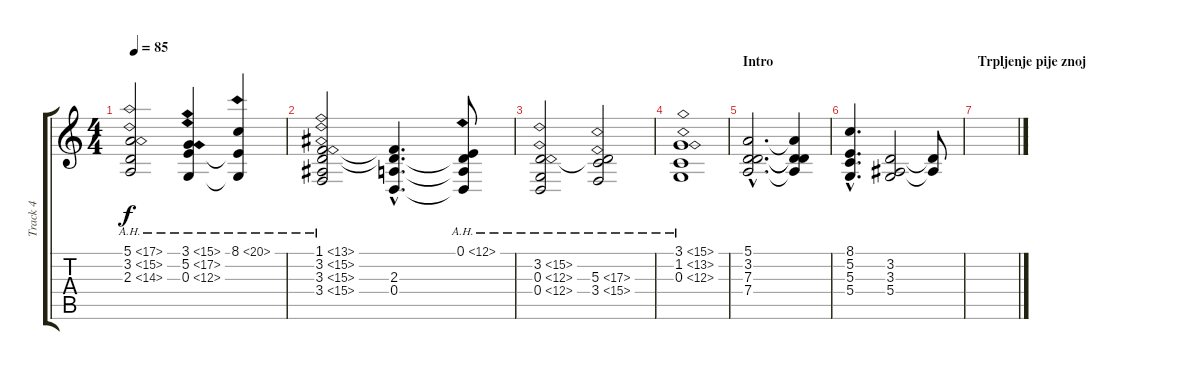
\track ("Track 4" "Track 4") {instrument stringensemble1}
\staff {score tabs}
\tuning (E4 B3 G3 D3 A2 E2) {hide}
\ts (4 4)
\tempo 85
\clef g2
\ks c
(5.1{ah 12} 3.2{ah 12} 2.3{ah 12}).2{dy f volume 10 instrument stringensemble1} (3.1{ah 12} 5.2{ah 12} 0.3{ah 12}).4 (8.1{ah 12} 5.2{t} 0.3{t}).4 |
(1.1{ah 12} 3.2{ah 12} 3.3{ah 12} 3.4{ah 12}).2 (1.1{hac t} 3.2{hac t} 2.3{hac} 0.4{hac}).4{d} (0.1{ah 12} 3.2{t} 2.3{t} 0.4{t}).8 |
(3.2{ah 12} 0.3{ah 12} 0.4{ah 12}).2 (3.2{t} 5.3{ah 12} 3.4{ah 12}).2 |
(3.1{ah 12} 1.2{ah 12} 0.3{ah 12}).1 |
\section ("" "Intro")
(5.1{hac} 3.2{hac} 7.3{hac} 7.4{hac}).2{d volume 10 instrument lead2sawtooth} (5.1{t} 3.2{t} 7.3{t} 7.4{t}).4 |
(8.1{hac} 5.2{hac} 5.3{hac} 5.4{hac}).4{d} (3.2 3.3 5.4).2 (3.2{t} 3.3{t}).8 |
\section ("" "Trpljenje pije znoj")
